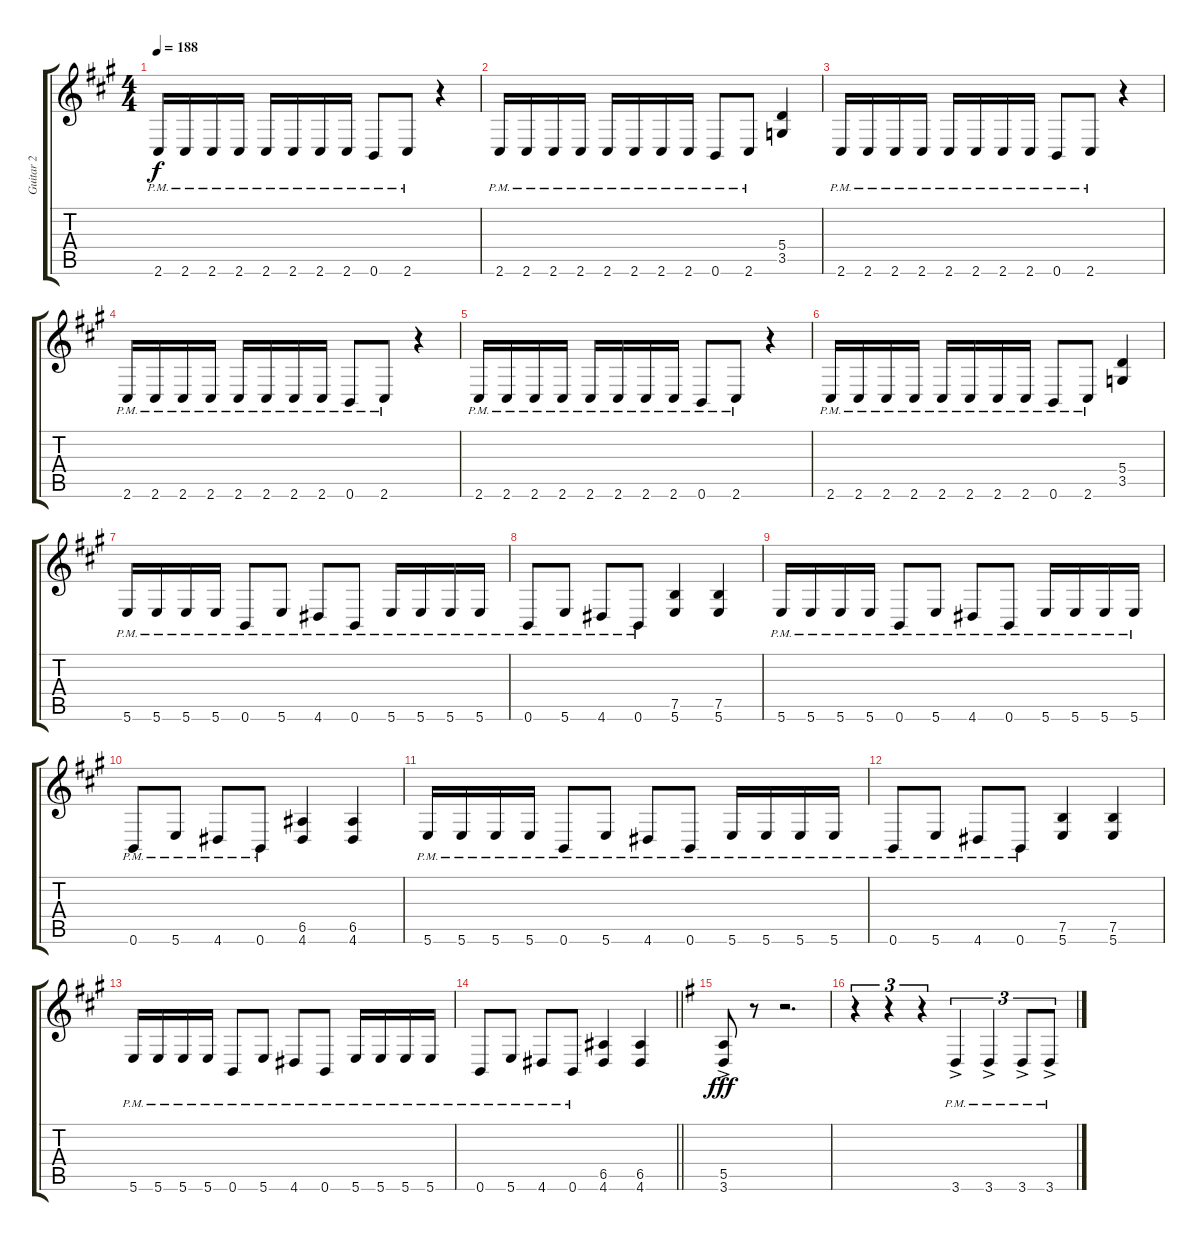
\track ("Guitar 2" "Guitar 2") {instrument overdrivenguitar}
\staff {score tabs}
\tuning (B3 Gb3 D3 A2 E2 B1) {hide}
\ts (4 4)
\tempo 188
\clef g2
\ks f#minor
2.6{pm}.16{dy f} 2.6{pm}.16 2.6{pm}.16 2.6{pm}.16 2.6{pm}.16 2.6{pm}.16 2.6{pm}.16 2.6{pm}.16 0.6{pm}.8 2.6{pm}.8 r.4 |
2.6{pm}.16 2.6{pm}.16 2.6{pm}.16 2.6{pm}.16 2.6{pm}.16 2.6{pm}.16 2.6{pm}.16 2.6{pm}.16 0.6{pm}.8 2.6{pm}.8 (5.4 3.5).4 |
2.6{pm}.16 2.6{pm}.16 2.6{pm}.16 2.6{pm}.16 2.6{pm}.16 2.6{pm}.16 2.6{pm}.16 2.6{pm}.16 0.6{pm}.8 2.6{pm}.8 r.4 |
2.6{pm}.16 2.6{pm}.16 2.6{pm}.16 2.6{pm}.16 2.6{pm}.16 2.6{pm}.16 2.6{pm}.16 2.6{pm}.16 0.6{pm}.8 2.6{pm}.8 r.4 |
2.6{pm}.16 2.6{pm}.16 2.6{pm}.16 2.6{pm}.16 2.6{pm}.16 2.6{pm}.16 2.6{pm}.16 2.6{pm}.16 0.6{pm}.8 2.6{pm}.8 r.4 |
2.6{pm}.16 2.6{pm}.16 2.6{pm}.16 2.6{pm}.16 2.6{pm}.16 2.6{pm}.16 2.6{pm}.16 2.6{pm}.16 0.6{pm}.8 2.6{pm}.8 (5.4 3.5).4 |
5.6{pm}.16 5.6{pm}.16 5.6{pm}.16 5.6{pm}.16 0.6{pm}.8 5.6{pm}.8 4.6{pm}.8 0.6{pm}.8 5.6{pm}.16 5.6{pm}.16 5.6{pm}.16 5.6{pm}.16 |
0.6{pm}.8 5.6{pm}.8 4.6{pm}.8 0.6{pm}.8 (7.5 5.6).4 (7.5 5.6).4 |
5.6{pm}.16 5.6{pm}.16 5.6{pm}.16 5.6{pm}.16 0.6{pm}.8 5.6{pm}.8 4.6{pm}.8 0.6{pm}.8 5.6{pm}.16 5.6{pm}.16 5.6{pm}.16 5.6{pm}.16 |
0.6{pm}.8 5.6{pm}.8 4.6{pm}.8 0.6{pm}.8 (6.5 4.6).4 (6.5 4.6).4 |
5.6{pm}.16 5.6{pm}.16 5.6{pm}.16 5.6{pm}.16 0.6{pm}.8 5.6{pm}.8 4.6{pm}.8 0.6{pm}.8 5.6{pm}.16 5.6{pm}.16 5.6{pm}.16 5.6{pm}.16 |
0.6{pm}.8 5.6{pm}.8 4.6{pm}.8 0.6{pm}.8 (7.5 5.6).4 (7.5 5.6).4 |
5.6{pm}.16 5.6{pm}.16 5.6{pm}.16 5.6{pm}.16 0.6{pm}.8 5.6{pm}.8 4.6{pm}.8 0.6{pm}.8 5.6{pm}.16 5.6{pm}.16 5.6{pm}.16 5.6{pm}.16 |
\barLineRight lightlight
0.6{pm}.8 5.6{pm}.8 4.6{pm}.8 0.6{pm}.8 (6.5 4.6).4 (6.5 4.6).4 |
\ks eminor
(5.5{ac} 3.6{ac}).8{dy fff instrument distortionguitar} r.8 r.2{d} |
r.4{tu (3 2)} r.4{tu (3 2)} r.4{tu (3 2)} 3.6{ac pm}.4{tu (3 2)} 3.6{ac pm}.4{tu (3 2)} 3.6{ac pm}.8{tu (3 2)} 3.6{ac pm}.8{tu (3 2)}
